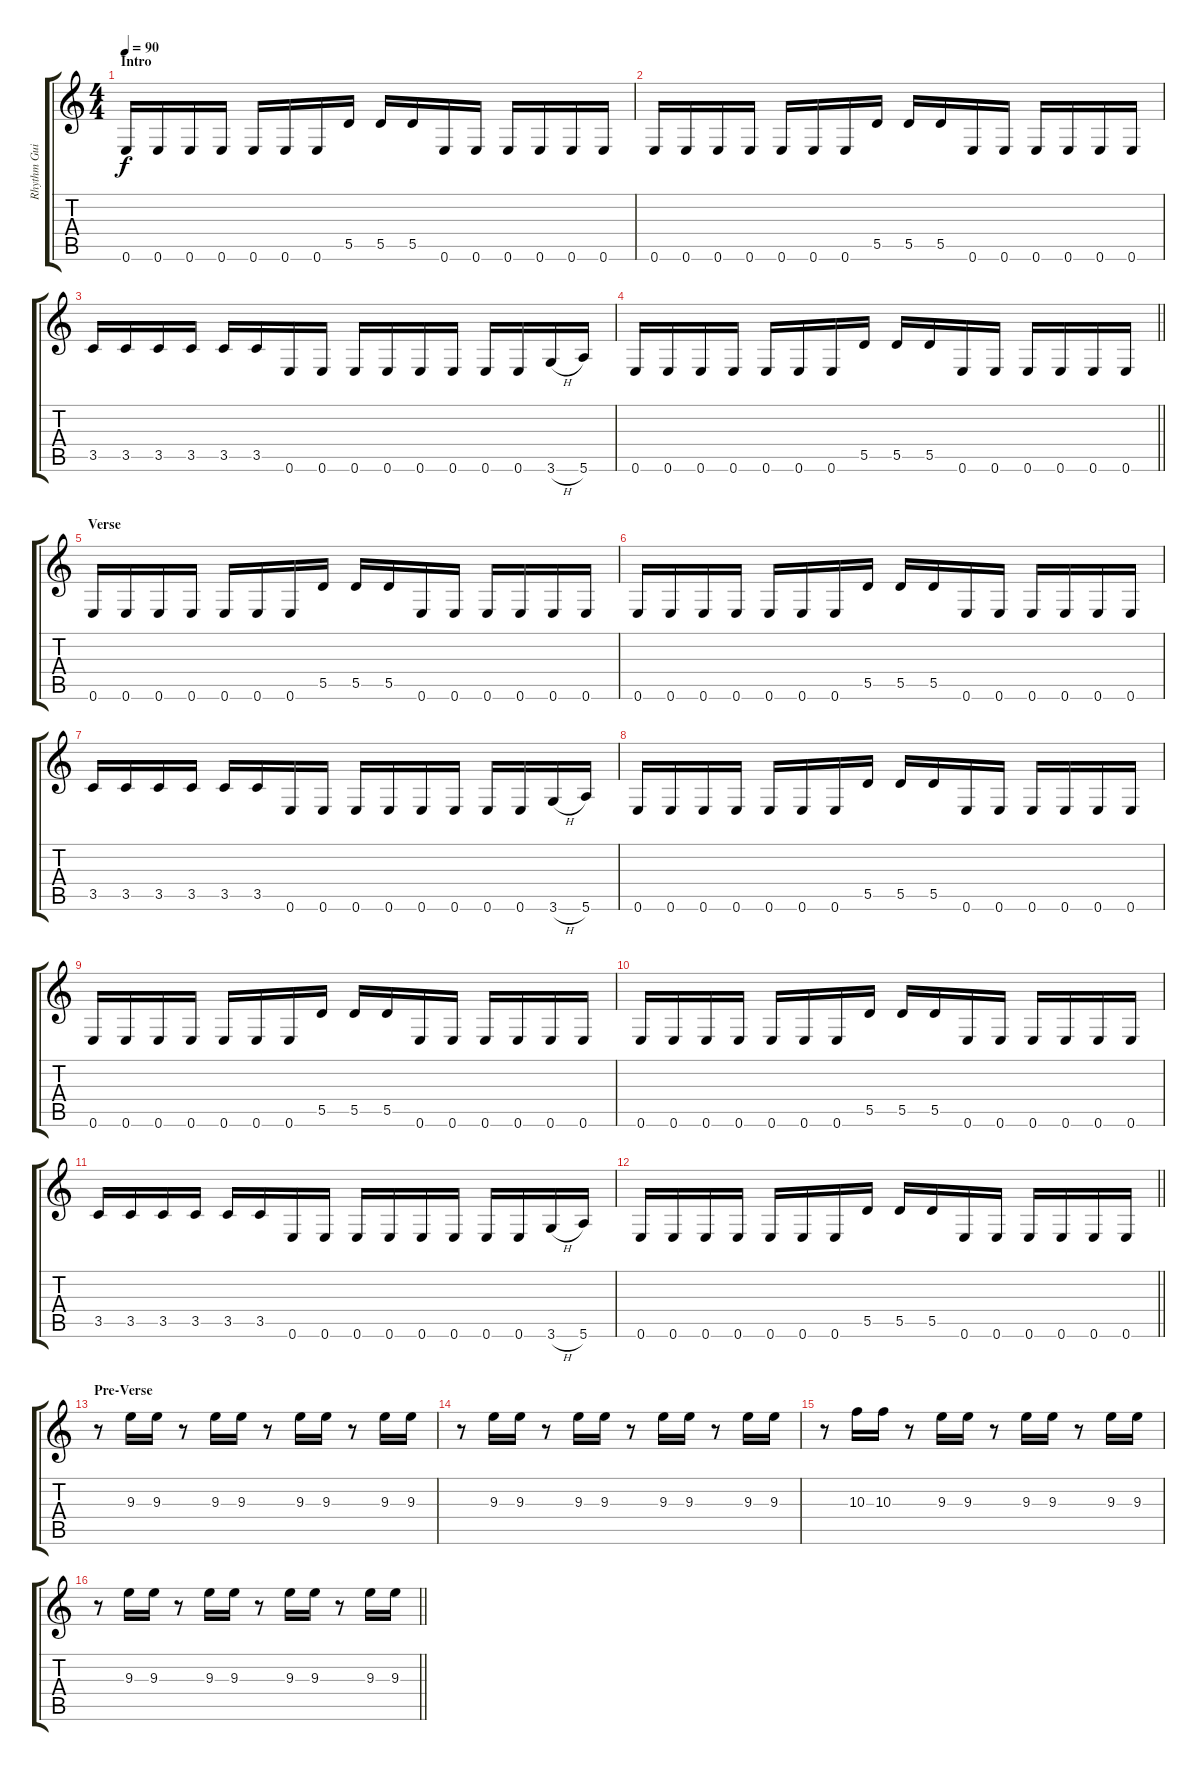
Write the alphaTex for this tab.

\track ("Rhythm Guitar" "Rhythm Gui") {instrument distortionguitar}
\staff {score tabs}
\tuning (E4 B3 G3 D3 A2 E2) {hide}
\ts (4 4)
\section ("" "Intro")
\tempo 90
\clef g2
\ks c
0.6.16{dy f instrument electricguitarjazz} 0.6.16 0.6.16 0.6.16 0.6.16 0.6.16 0.6.16 5.5.16 5.5.16 5.5.16 0.6.16 0.6.16 0.6.16 0.6.16 0.6.16 0.6.16 |
0.6.16 0.6.16 0.6.16 0.6.16 0.6.16 0.6.16 0.6.16 5.5.16 5.5.16 5.5.16 0.6.16 0.6.16 0.6.16 0.6.16 0.6.16 0.6.16 |
3.5.16 3.5.16 3.5.16 3.5.16 3.5.16 3.5.16 0.6.16 0.6.16 0.6.16 0.6.16 0.6.16 0.6.16 0.6.16 0.6.16 3.6{h}.16 5.6.16 |
\barLineRight lightlight
0.6.16 0.6.16 0.6.16 0.6.16 0.6.16 0.6.16 0.6.16 5.5.16 5.5.16 5.5.16 0.6.16 0.6.16 0.6.16 0.6.16 0.6.16 0.6.16 |
\section ("" "Verse")
0.6.16{instrument distortionguitar} 0.6.16 0.6.16 0.6.16 0.6.16 0.6.16 0.6.16 5.5.16 5.5.16 5.5.16 0.6.16 0.6.16 0.6.16 0.6.16 0.6.16 0.6.16 |
0.6.16 0.6.16 0.6.16 0.6.16 0.6.16 0.6.16 0.6.16 5.5.16 5.5.16 5.5.16 0.6.16 0.6.16 0.6.16 0.6.16 0.6.16 0.6.16 |
3.5.16 3.5.16 3.5.16 3.5.16 3.5.16 3.5.16 0.6.16 0.6.16 0.6.16 0.6.16 0.6.16 0.6.16 0.6.16 0.6.16 3.6{h}.16 5.6.16 |
0.6.16 0.6.16 0.6.16 0.6.16 0.6.16 0.6.16 0.6.16 5.5.16 5.5.16 5.5.16 0.6.16 0.6.16 0.6.16 0.6.16 0.6.16 0.6.16 |
0.6.16 0.6.16 0.6.16 0.6.16 0.6.16 0.6.16 0.6.16 5.5.16 5.5.16 5.5.16 0.6.16 0.6.16 0.6.16 0.6.16 0.6.16 0.6.16 |
0.6.16 0.6.16 0.6.16 0.6.16 0.6.16 0.6.16 0.6.16 5.5.16 5.5.16 5.5.16 0.6.16 0.6.16 0.6.16 0.6.16 0.6.16 0.6.16 |
3.5.16 3.5.16 3.5.16 3.5.16 3.5.16 3.5.16 0.6.16 0.6.16 0.6.16 0.6.16 0.6.16 0.6.16 0.6.16 0.6.16 3.6{h}.16 5.6.16 |
\barLineRight lightlight
0.6.16 0.6.16 0.6.16 0.6.16 0.6.16 0.6.16 0.6.16 5.5.16 5.5.16 5.5.16 0.6.16 0.6.16 0.6.16 0.6.16 0.6.16 0.6.16 |
\section ("" "Pre-Verse")
r.8 9.3.16 9.3.16 r.8 9.3.16 9.3.16 r.8 9.3.16 9.3.16 r.8 9.3.16 9.3.16 |
r.8 9.3.16 9.3.16 r.8 9.3.16 9.3.16 r.8 9.3.16 9.3.16 r.8 9.3.16 9.3.16 |
r.8 10.3.16 10.3.16 r.8 9.3.16 9.3.16 r.8 9.3.16 9.3.16 r.8 9.3.16 9.3.16 |
\barLineRight lightlight
r.8 9.3.16 9.3.16 r.8 9.3.16 9.3.16 r.8 9.3.16 9.3.16 r.8 9.3.16 9.3.16
